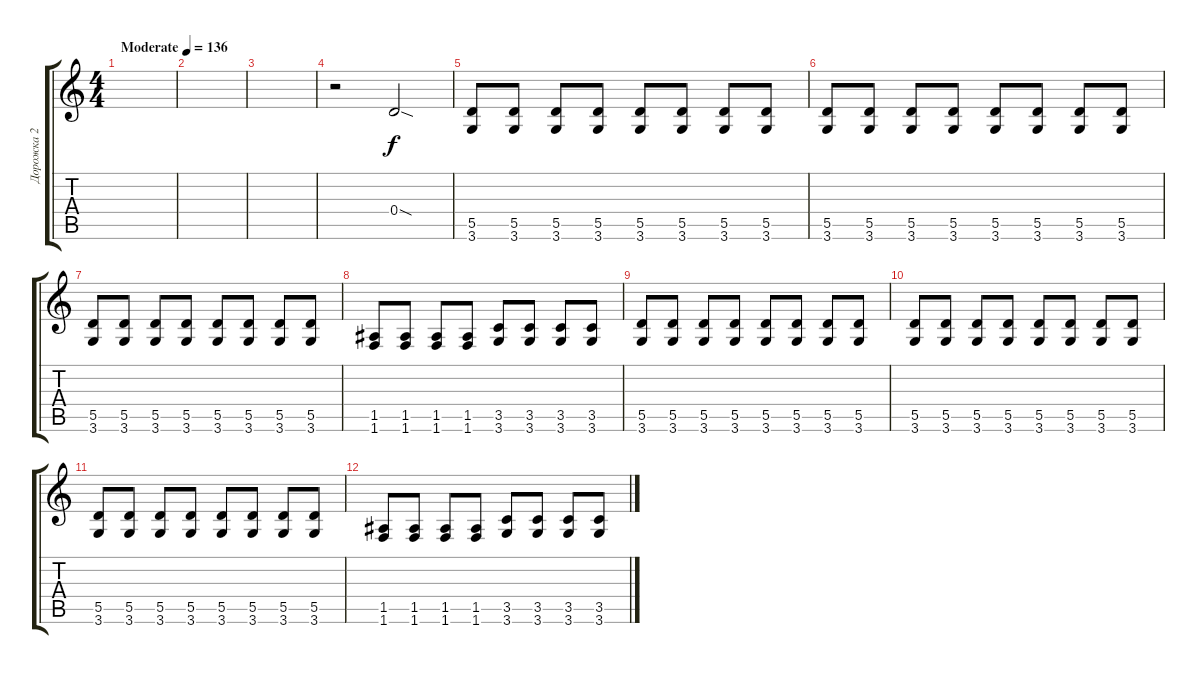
\track ("Дорожка 2" "Дорожка 2") {instrument distortionguitar}
\staff {score tabs}
\tuning (E4 B3 G3 D3 A2 E2) {hide}
\ts (4 4)
\tempo (136 "Moderate")
\clef g2
\ks c
|
|
|
r.2 0.4{sod}.2 |
(5.5 3.6).8 (5.5 3.6).8 (5.5 3.6).8 (5.5 3.6).8 (5.5 3.6).8 (5.5 3.6).8 (5.5 3.6).8 (5.5 3.6).8 |
(5.5 3.6).8 (5.5 3.6).8 (5.5 3.6).8 (5.5 3.6).8 (5.5 3.6).8 (5.5 3.6).8 (5.5 3.6).8 (5.5 3.6).8 |
(5.5 3.6).8 (5.5 3.6).8 (5.5 3.6).8 (5.5 3.6).8 (5.5 3.6).8 (5.5 3.6).8 (5.5 3.6).8 (5.5 3.6).8 |
(1.5 1.6).8 (1.5 1.6).8 (1.5 1.6).8 (1.5 1.6).8 (3.5 3.6).8 (3.5 3.6).8 (3.5 3.6).8 (3.5 3.6).8 |
(5.5 3.6).8 (5.5 3.6).8 (5.5 3.6).8 (5.5 3.6).8 (5.5 3.6).8 (5.5 3.6).8 (5.5 3.6).8 (5.5 3.6).8 |
(5.5 3.6).8 (5.5 3.6).8 (5.5 3.6).8 (5.5 3.6).8 (5.5 3.6).8 (5.5 3.6).8 (5.5 3.6).8 (5.5 3.6).8 |
(5.5 3.6).8 (5.5 3.6).8 (5.5 3.6).8 (5.5 3.6).8 (5.5 3.6).8 (5.5 3.6).8 (5.5 3.6).8 (5.5 3.6).8 |
(1.5 1.6).8 (1.5 1.6).8 (1.5 1.6).8 (1.5 1.6).8 (3.5 3.6).8 (3.5 3.6).8 (3.5 3.6).8 (3.5 3.6).8
